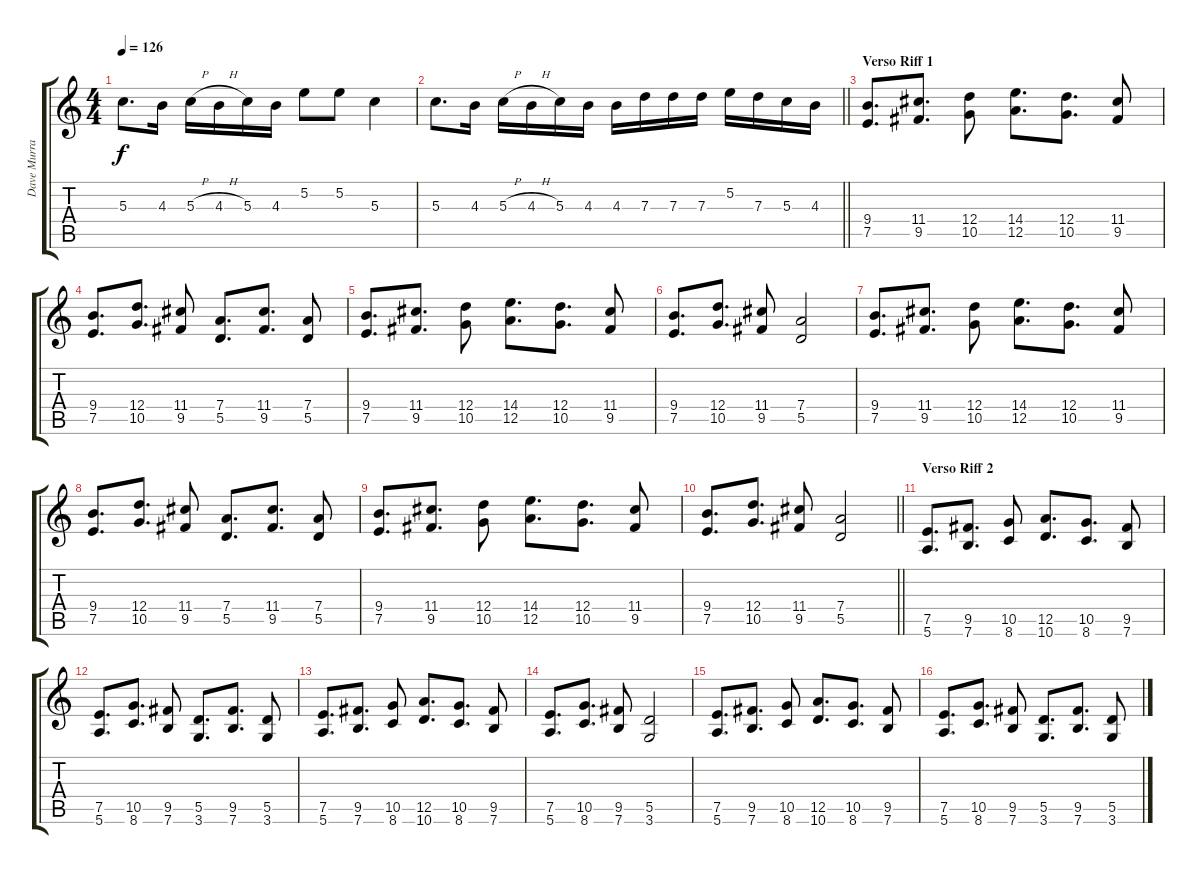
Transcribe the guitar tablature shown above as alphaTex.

\track ("Dave Murray" "Dave Murra") {instrument distortionguitar}
\staff {score tabs}
\tuning (E4 B3 G3 D3 A2 E2) {hide}
\ts (4 4)
\tempo 126
\clef g2
\ks c
5.3.8{d dy f} 4.3.16 5.3{h}.16 4.3{h}.16 5.3.16 4.3.16 5.2.8 5.2.8 5.3.4 |
\barLineRight lightlight
5.3.8{d} 4.3.16 5.3{h}.16 4.3{h}.16 5.3.16 4.3.16 4.3.16 7.3.16 7.3.16 7.3.16 5.2.16 7.3.16 5.3.16 4.3.16 |
\section ("" "Verso Riff 1")
(9.4 7.5).8{d} (11.4 9.5).8{d} (12.4 10.5).8 (14.4 12.5).8{d} (12.4 10.5).8{d} (11.4 9.5).8 |
(9.4 7.5).8{d} (12.4 10.5).8{d} (11.4 9.5).8 (7.4 5.5).8{d} (11.4 9.5).8{d} (7.4 5.5).8 |
(9.4 7.5).8{d} (11.4 9.5).8{d} (12.4 10.5).8 (14.4 12.5).8{d} (12.4 10.5).8{d} (11.4 9.5).8 |
(9.4 7.5).8{d} (12.4 10.5).8{d} (11.4 9.5).8 (7.4 5.5).2 |
(9.4 7.5).8{d} (11.4 9.5).8{d} (12.4 10.5).8 (14.4 12.5).8{d} (12.4 10.5).8{d} (11.4 9.5).8 |
(9.4 7.5).8{d} (12.4 10.5).8{d} (11.4 9.5).8 (7.4 5.5).8{d} (11.4 9.5).8{d} (7.4 5.5).8 |
(9.4 7.5).8{d} (11.4 9.5).8{d} (12.4 10.5).8 (14.4 12.5).8{d} (12.4 10.5).8{d} (11.4 9.5).8 |
\barLineRight lightlight
(9.4 7.5).8{d} (12.4 10.5).8{d} (11.4 9.5).8 (7.4 5.5).2 |
\section ("" "Verso Riff 2")
(7.5 5.6).8{d} (9.5 7.6).8{d} (10.5 8.6).8 (12.5 10.6).8{d} (10.5 8.6).8{d} (9.5 7.6).8 |
(7.5 5.6).8{d} (10.5 8.6).8{d} (9.5 7.6).8 (5.5 3.6).8{d} (9.5 7.6).8{d} (5.5 3.6).8 |
(7.5 5.6).8{d} (9.5 7.6).8{d} (10.5 8.6).8 (12.5 10.6).8{d} (10.5 8.6).8{d} (9.5 7.6).8 |
(7.5 5.6).8{d} (10.5 8.6).8{d} (9.5 7.6).8 (5.5 3.6).2 |
(7.5 5.6).8{d} (9.5 7.6).8{d} (10.5 8.6).8 (12.5 10.6).8{d} (10.5 8.6).8{d} (9.5 7.6).8 |
(7.5 5.6).8{d} (10.5 8.6).8{d} (9.5 7.6).8 (5.5 3.6).8{d} (9.5 7.6).8{d} (5.5 3.6).8
